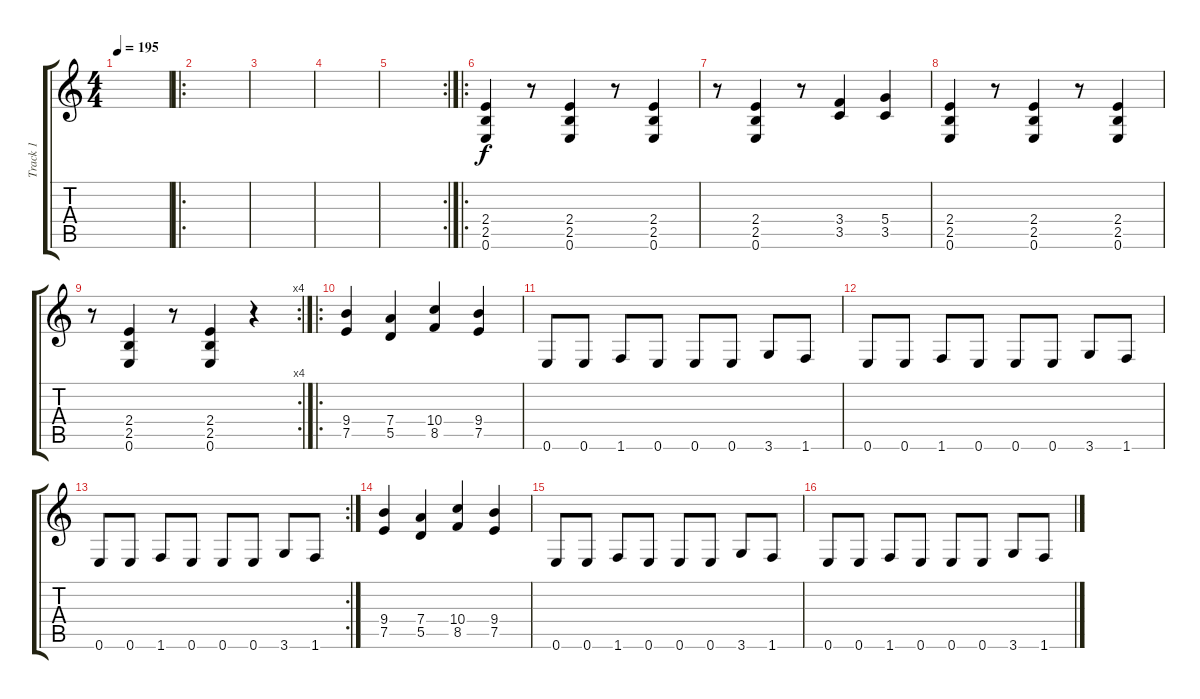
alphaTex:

\track ("Track 1" "Track 1") {instrument distortionguitar}
\staff {score tabs}
\tuning (E4 B3 G3 D3 A2 E2) {hide}
\ts (4 4)
\tempo 195
\clef g2
\ks c
|
\ro
|
|
|
\rc 2
|
\ro
(2.4 2.5 0.6).4 r.8 (2.4 2.5 0.6).4 r.8 (2.4 2.5 0.6).4 |
r.8 (2.4 2.5 0.6).4 r.8 (3.4 3.5).4 (5.4 3.5).4 |
(2.4 2.5 0.6).4 r.8 (2.4 2.5 0.6).4 r.8 (2.4 2.5 0.6).4 |
\rc 4
r.8 (2.4 2.5 0.6).4 r.8 (2.4 2.5 0.6).4 r.4 |
\ro
(9.4 7.5).4 (7.4 5.5).4 (10.4 8.5).4 (9.4 7.5).4 |
\section ("" "")
0.6.8 0.6.8 1.6.8 0.6.8 0.6.8 0.6.8 3.6.8 1.6.8 |
0.6.8 0.6.8 1.6.8 0.6.8 0.6.8 0.6.8 3.6.8 1.6.8 |
\rc 2
0.6.8 0.6.8 1.6.8 0.6.8 0.6.8 0.6.8 3.6.8 1.6.8 |
(9.4 7.5).4 (7.4 5.5).4 (10.4 8.5).4 (9.4 7.5).4 |
0.6.8 0.6.8 1.6.8 0.6.8 0.6.8 0.6.8 3.6.8 1.6.8 |
0.6.8 0.6.8 1.6.8 0.6.8 0.6.8 0.6.8 3.6.8 1.6.8
